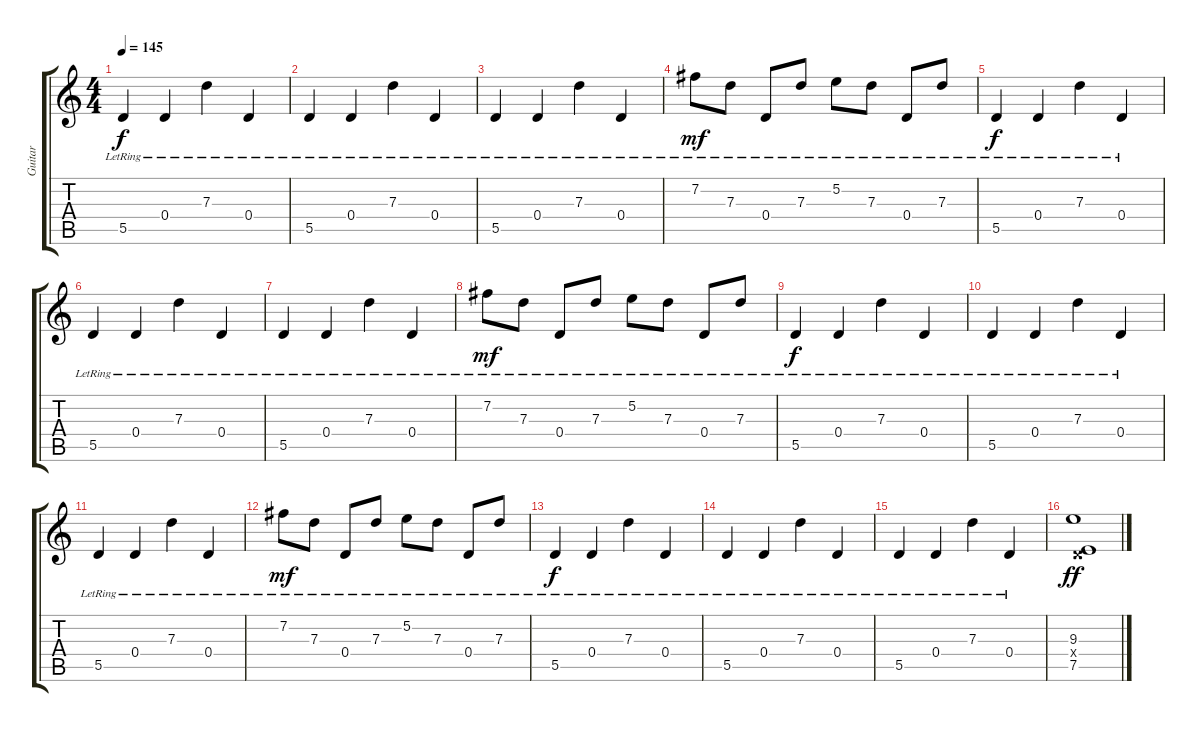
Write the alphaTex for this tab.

\track ("Guitar" "Guitar") {instrument electricguitarclean}
\staff {score tabs}
\tuning (E4 B3 G3 D3 A2 E2) {hide}
\ts (4 4)
\tempo 145
\clef g2
\ks c
5.5{lr}.4{dy f} 0.4{lr}.4 7.3{lr}.4 0.4{lr}.4 |
5.5{lr}.4 0.4{lr}.4 7.3{lr}.4 0.4{lr}.4 |
5.5{lr}.4 0.4{lr}.4 7.3{lr}.4 0.4{lr}.4 |
7.2{lr}.8{dy mf} 7.3{lr}.8 0.4{lr}.8 7.3{lr}.8 5.2{lr}.8 7.3{lr}.8 0.4{lr}.8 7.3{lr}.8 |
5.5{lr}.4{dy f} 0.4{lr}.4 7.3{lr}.4 0.4{lr}.4 |
5.5{lr}.4 0.4{lr}.4 7.3{lr}.4 0.4{lr}.4 |
5.5{lr}.4 0.4{lr}.4 7.3{lr}.4 0.4{lr}.4 |
7.2{lr}.8{dy mf} 7.3{lr}.8 0.4{lr}.8 7.3{lr}.8 5.2{lr}.8 7.3{lr}.8 0.4{lr}.8 7.3{lr}.8 |
5.5{lr}.4{dy f} 0.4{lr}.4 7.3{lr}.4 0.4{lr}.4 |
5.5{lr}.4 0.4{lr}.4 7.3{lr}.4 0.4{lr}.4 |
5.5{lr}.4 0.4{lr}.4 7.3{lr}.4 0.4{lr}.4 |
7.2{lr}.8{dy mf} 7.3{lr}.8 0.4{lr}.8 7.3{lr}.8 5.2{lr}.8 7.3{lr}.8 0.4{lr}.8 7.3{lr}.8 |
5.5{lr}.4{dy f} 0.4{lr}.4 7.3{lr}.4 0.4{lr}.4 |
5.5{lr}.4 0.4{lr}.4 7.3{lr}.4 0.4{lr}.4 |
5.5{lr}.4 0.4{lr}.4 7.3{lr}.4 0.4{lr}.4 |
(9.3 0.4{x} 7.5).1{dy ff}
